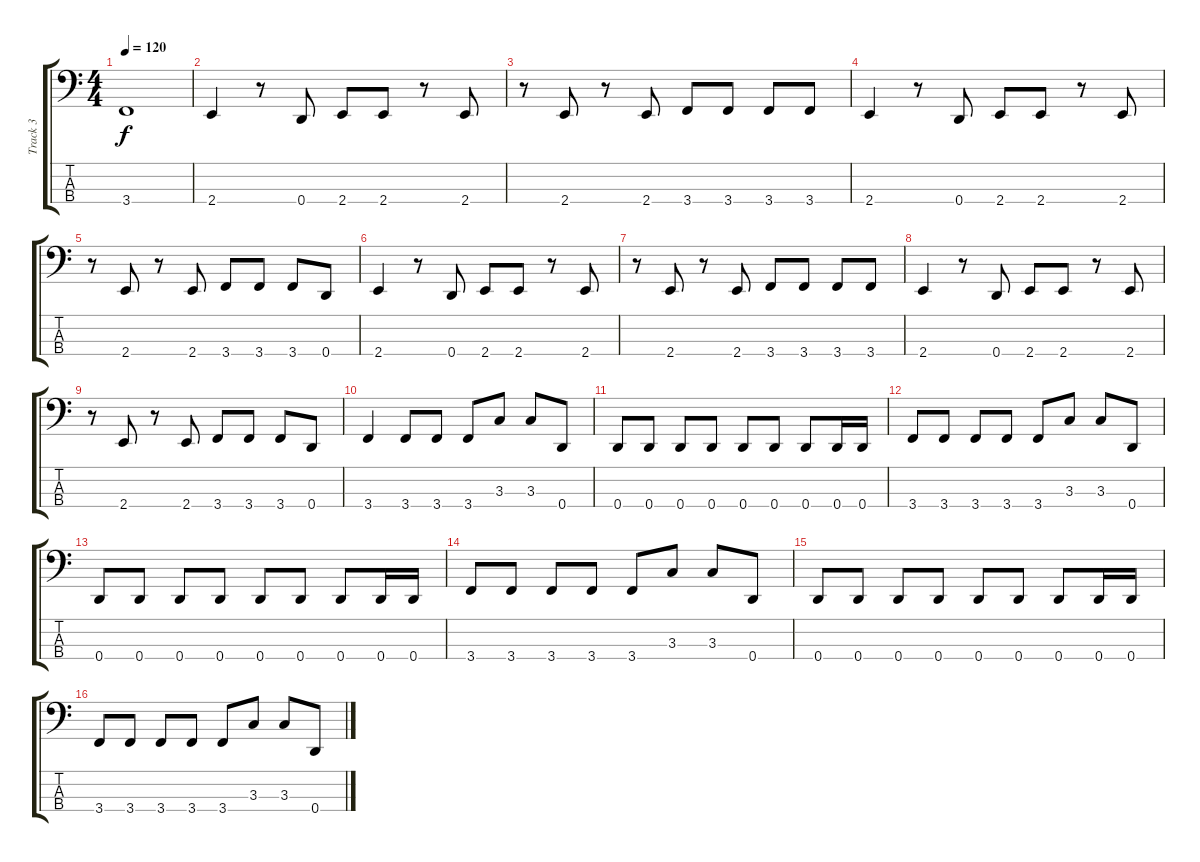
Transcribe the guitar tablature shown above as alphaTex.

\track ("Track 3" "Track 3") {instrument electricbasspick}
\staff {score tabs}
\tuning (G2 D2 A1 D1) {hide}
\ts (4 4)
\tempo 120
\clef f4
\ks c
3.4{t}.1{dy f} |
2.4.4 r.8 0.4.8 2.4.8 2.4.8 r.8 2.4.8 |
r.8 2.4.8 r.8 2.4.8 3.4.8 3.4.8 3.4.8 3.4.8 |
2.4.4 r.8 0.4.8 2.4.8 2.4.8 r.8 2.4.8 |
r.8 2.4.8 r.8 2.4.8 3.4.8 3.4.8 3.4.8 0.4.8 |
2.4.4 r.8 0.4.8 2.4.8 2.4.8 r.8 2.4.8 |
r.8 2.4.8 r.8 2.4.8 3.4.8 3.4.8 3.4.8 3.4.8 |
2.4.4 r.8 0.4.8 2.4.8 2.4.8 r.8 2.4.8 |
r.8 2.4.8 r.8 2.4.8 3.4.8 3.4.8 3.4.8 0.4.8 |
3.4.4 3.4.8 3.4.8 3.4.8 3.3.8 3.3.8 0.4.8 |
0.4.8 0.4.8 0.4.8 0.4.8 0.4.8 0.4.8 0.4.8 0.4.16 0.4.16 |
3.4.8 3.4.8 3.4.8 3.4.8 3.4.8 3.3.8 3.3.8 0.4.8 |
0.4.8 0.4.8 0.4.8 0.4.8 0.4.8 0.4.8 0.4.8 0.4.16 0.4.16 |
3.4.8 3.4.8 3.4.8 3.4.8 3.4.8 3.3.8 3.3.8 0.4.8 |
0.4.8 0.4.8 0.4.8 0.4.8 0.4.8 0.4.8 0.4.8 0.4.16 0.4.16 |
3.4.8 3.4.8 3.4.8 3.4.8 3.4.8 3.3.8 3.3.8 0.4.8
